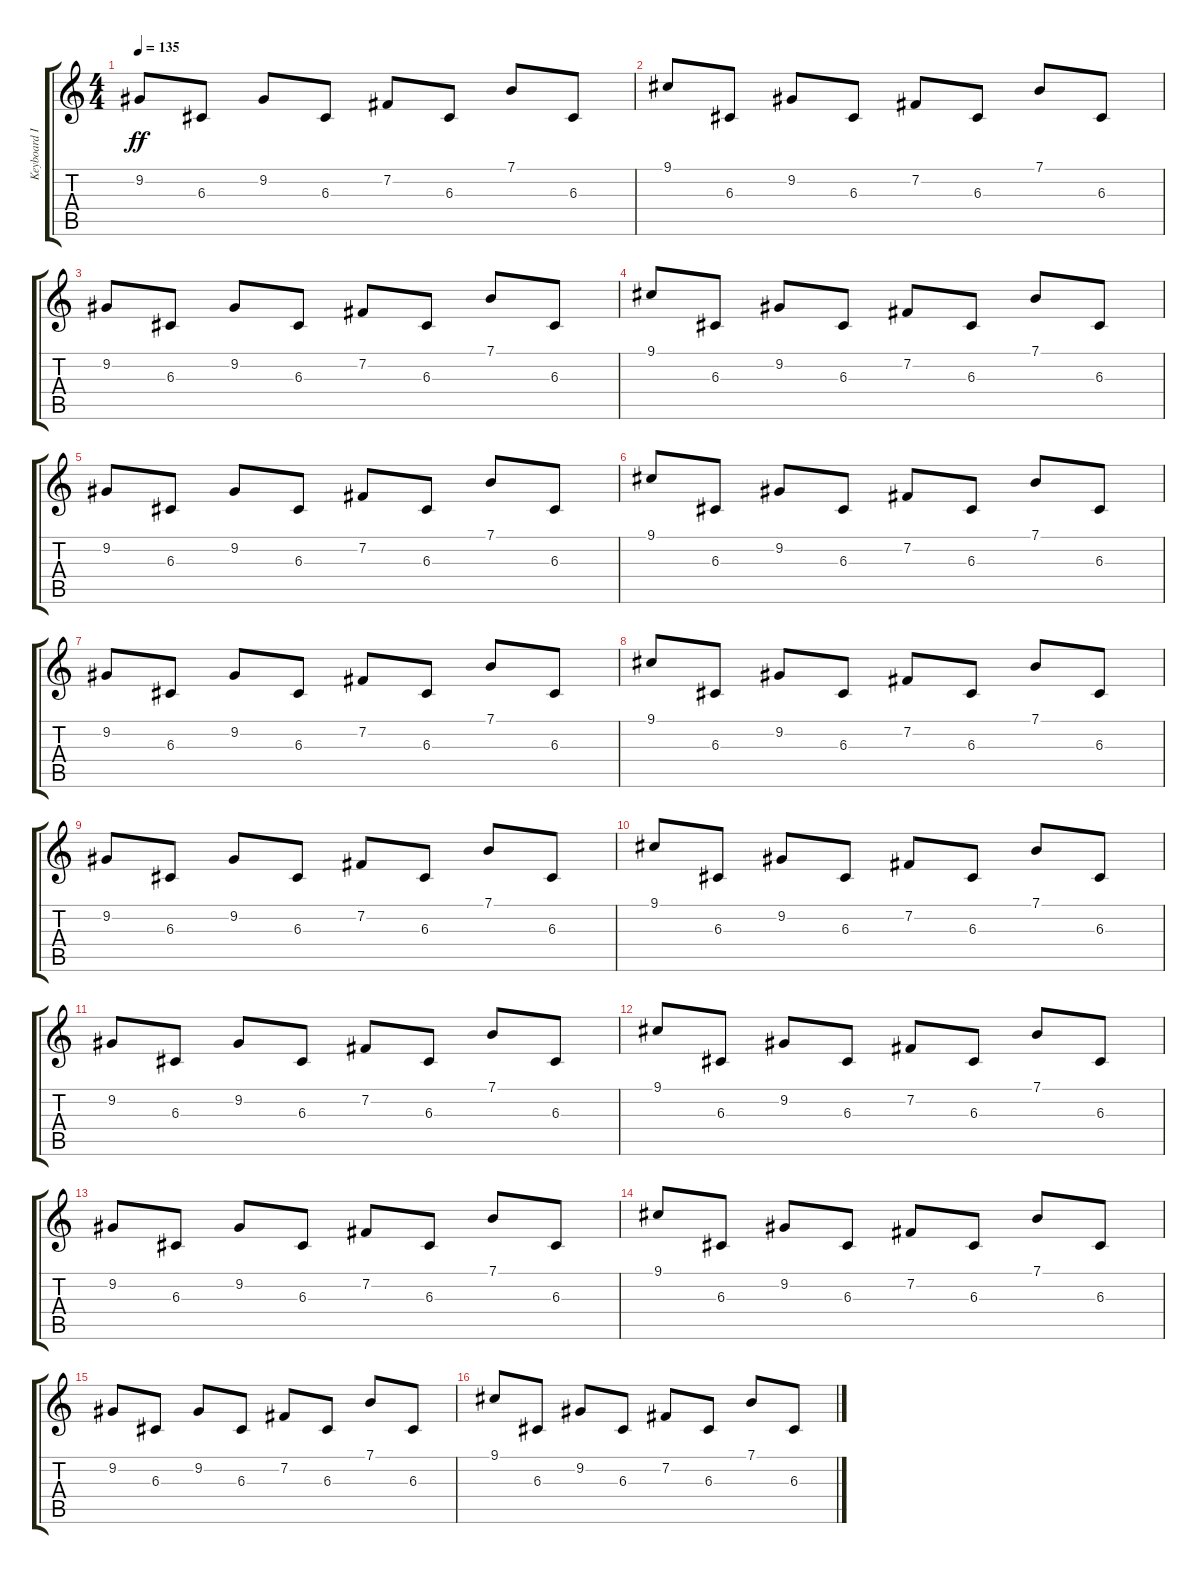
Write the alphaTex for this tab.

\track ("Keyboard I" "Keyboard I") {instrument harpsichord}
\staff {score tabs}
\tuning (E4 B3 G3 D3 A2 E2) {hide}
\ts (4 4)
\tempo 135
\clef g2
\ks c
9.2.8{dy ff instrument harpsichord} 6.3.8 9.2.8 6.3.8 7.2.8 6.3.8 7.1.8 6.3.8 |
9.1.8 6.3.8 9.2.8 6.3.8 7.2.8 6.3.8 7.1.8 6.3.8 |
9.2.8 6.3.8 9.2.8 6.3.8 7.2.8 6.3.8 7.1.8 6.3.8 |
9.1.8 6.3.8 9.2.8 6.3.8 7.2.8 6.3.8 7.1.8 6.3.8 |
9.2.8 6.3.8 9.2.8 6.3.8 7.2.8 6.3.8 7.1.8 6.3.8 |
9.1.8 6.3.8 9.2.8 6.3.8 7.2.8 6.3.8 7.1.8 6.3.8 |
9.2.8 6.3.8 9.2.8 6.3.8 7.2.8 6.3.8 7.1.8 6.3.8 |
9.1.8 6.3.8 9.2.8 6.3.8 7.2.8 6.3.8 7.1.8 6.3.8 |
9.2.8 6.3.8 9.2.8 6.3.8 7.2.8 6.3.8 7.1.8 6.3.8 |
9.1.8 6.3.8 9.2.8 6.3.8 7.2.8 6.3.8 7.1.8 6.3.8 |
9.2.8 6.3.8 9.2.8 6.3.8 7.2.8 6.3.8 7.1.8 6.3.8 |
9.1.8 6.3.8 9.2.8 6.3.8 7.2.8 6.3.8 7.1.8 6.3.8 |
9.2.8 6.3.8 9.2.8 6.3.8 7.2.8 6.3.8 7.1.8 6.3.8 |
9.1.8 6.3.8 9.2.8 6.3.8 7.2.8 6.3.8 7.1.8 6.3.8 |
9.2.8 6.3.8 9.2.8 6.3.8 7.2.8 6.3.8 7.1.8 6.3.8 |
9.1.8 6.3.8 9.2.8 6.3.8 7.2.8 6.3.8 7.1.8 6.3.8
